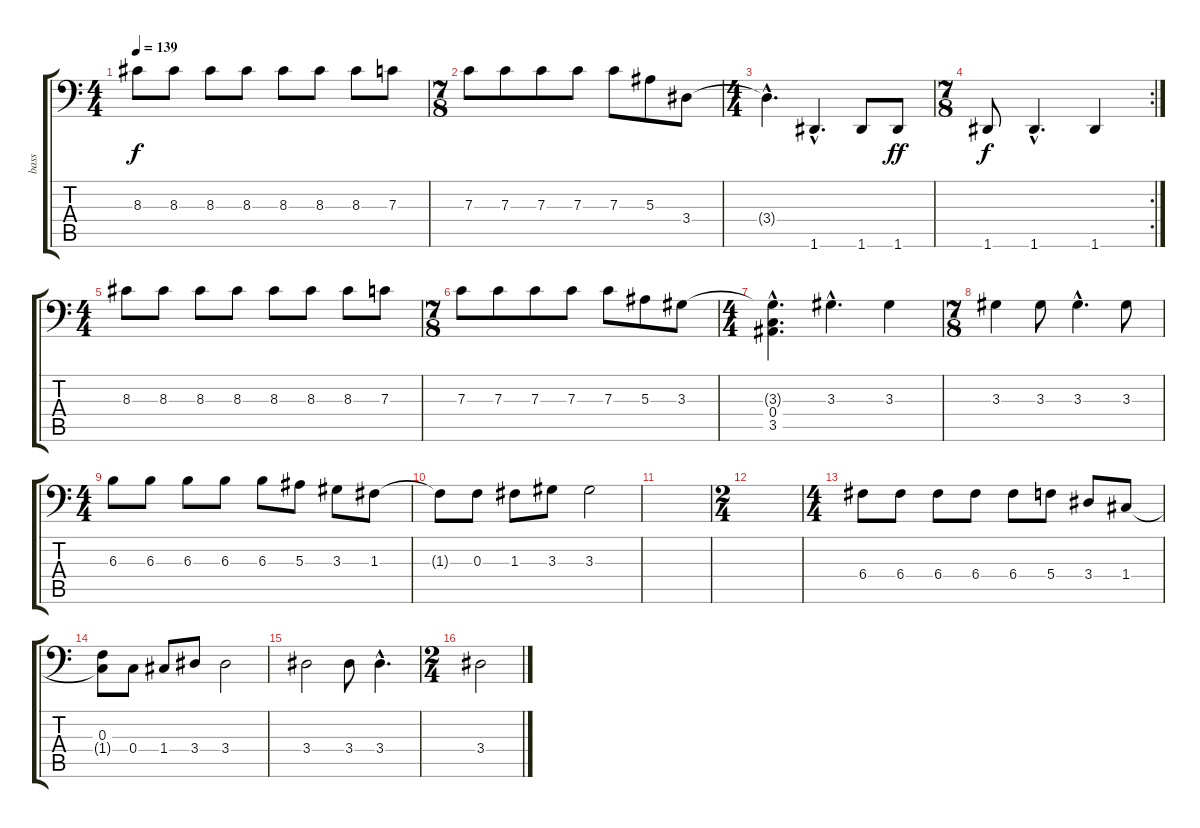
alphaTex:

\track ("bass" "bass") {instrument electricbassfinger}
\staff {score tabs}
\tuning (D3 A2 F2 C2 G1 D1) {hide}
\ts (4 4)
\tempo 139
\clef f4
\ks c
8.3.8{dy f instrument electricbassfinger} 8.3.8 8.3.8 8.3.8 8.3.8 8.3.8 8.3.8 7.3.8 |
\ts (7 8)
7.3.8 7.3.8 7.3.8 7.3.8 7.3.8 5.3.8 3.4.8 |
\ts (4 4)
3.4{hac t}.4{d} 1.6{hac}.4{d} 1.6.8 1.6.8{dy ff} |
\rc 2
\ts (7 8)
1.6.8{dy f} 1.6{hac}.4{d} 1.6.4 |
\ts (4 4)
8.3.8 8.3.8 8.3.8 8.3.8 8.3.8 8.3.8 8.3.8 7.3.8 |
\ts (7 8)
7.3.8 7.3.8 7.3.8 7.3.8 7.3.8 5.3.8 3.3.8 |
\ts (4 4)
(3.3{hac t} 0.4{hac} 3.5{hac}).4{d} 3.3{hac}.4{d} 3.3.4 |
\ts (7 8)
3.3.4 3.3.8 3.3{hac}.4{d} 3.3.8 |
\ts (4 4)
6.3.8 6.3.8 6.3.8 6.3.8 6.3.8 5.3.8 3.3.8 1.3.8 |
1.3{t}.8 0.3.8 1.3.8 3.3.8 3.3.2 |
|
\ts (2 4)
|
\ts (4 4)
6.4.8 6.4.8 6.4.8 6.4.8 6.4.8 5.4.8 3.4.8 1.4.8 |
(0.3 1.4{t}).8 0.4.8 1.4.8 3.4.8 3.4.2 |
3.4.2 3.4.8 3.4{hac}.4{d} |
\ts (2 4)
3.4.2
